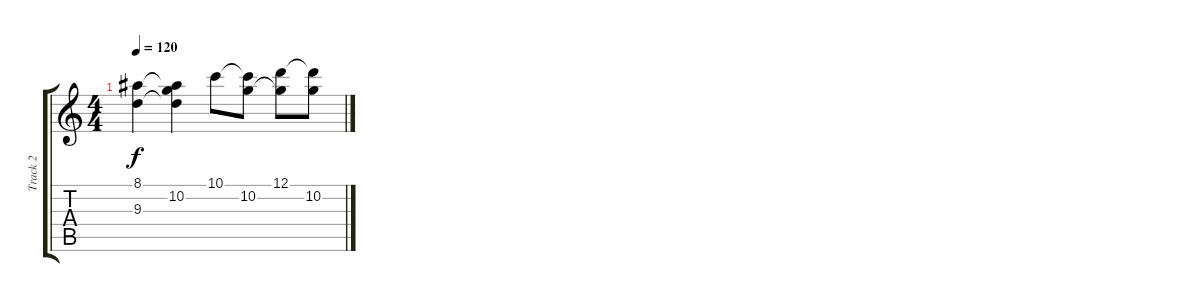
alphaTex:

\track ("Track 2" "Track 2") {instrument acousticguitarsteel}
\staff {score tabs}
\tuning (D4 A3 F3 C3 G2 D2) {hide}
\ts (4 4)
\tempo 120
\clef g2
\ks c
(8.1 9.3).4{dy f} (8.1{t} 10.2 9.3{t}).4 10.1.8 (10.1{t} 10.2).8 (12.1 10.2{t}).8 (12.1{t} 10.2).8
